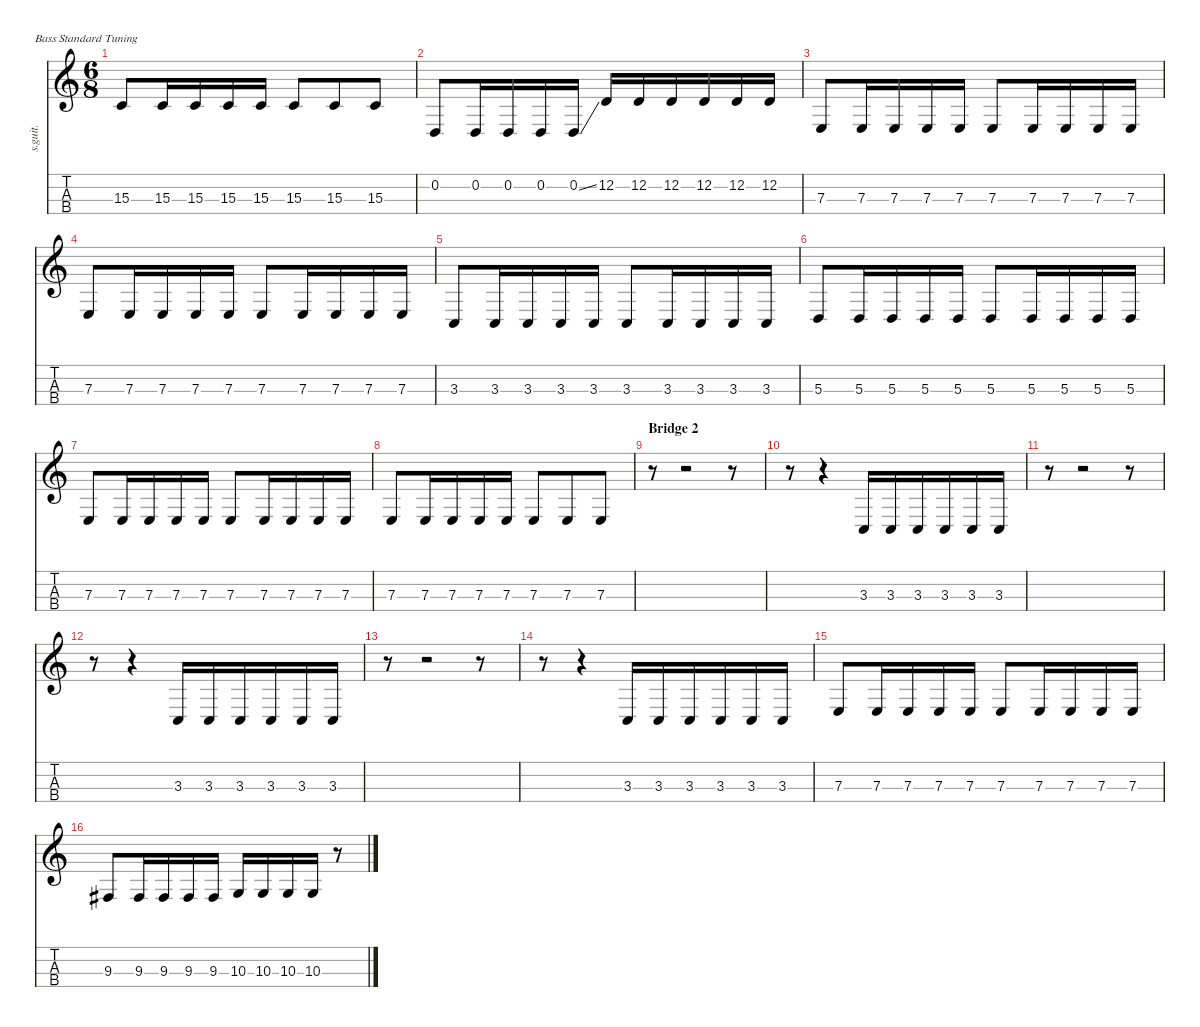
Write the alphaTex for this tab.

\defaultSystemsLayout 4
\hideDynamics
\bracketExtendMode nobrackets
\track ("Matt (Bass)" "s.guit.") {instrument electricbasspick}
\staff {score tabs}
\tuning (G2 D2 A1 E1)
\ts (6 8)
\tempo (94 hide)
\clef g2
\ks c
15.3.8{lyrics (0 "") lyrics (1 "") lyrics (2 "") lyrics (3 "") lyrics (4 "") dy f} 15.3.16{lyrics (0 "") lyrics (1 "") lyrics (2 "") lyrics (3 "") lyrics (4 "")} 15.3.16{lyrics (0 "") lyrics (1 "") lyrics (2 "") lyrics (3 "") lyrics (4 "")} 15.3.16{lyrics (0 "") lyrics (1 "") lyrics (2 "") lyrics (3 "") lyrics (4 "")} 15.3.16{lyrics (0 "") lyrics (1 "") lyrics (2 "") lyrics (3 "") lyrics (4 "")} 15.3.8{lyrics (0 "") lyrics (1 "") lyrics (2 "") lyrics (3 "") lyrics (4 "")} 15.3.8{lyrics (0 "") lyrics (1 "") lyrics (2 "") lyrics (3 "") lyrics (4 "")} 15.3.8{lyrics (0 "") lyrics (1 "") lyrics (2 "") lyrics (3 "") lyrics (4 "")} |
0.2.8{lyrics (0 "") lyrics (1 "") lyrics (2 "") lyrics (3 "") lyrics (4 "")} 0.2.16{lyrics (0 "") lyrics (1 "") lyrics (2 "") lyrics (3 "") lyrics (4 "")} 0.2.16{lyrics (0 "") lyrics (1 "") lyrics (2 "") lyrics (3 "") lyrics (4 "")} 0.2.16{lyrics (0 "") lyrics (1 "") lyrics (2 "") lyrics (3 "") lyrics (4 "")} 0.2{ss}.16{lyrics (0 "") lyrics (1 "") lyrics (2 "") lyrics (3 "") lyrics (4 "")} 12.2.16{lyrics (0 "") lyrics (1 "") lyrics (2 "") lyrics (3 "") lyrics (4 "")} 12.2.16{lyrics (0 "") lyrics (1 "") lyrics (2 "") lyrics (3 "") lyrics (4 "")} 12.2.16{lyrics (0 "") lyrics (1 "") lyrics (2 "") lyrics (3 "") lyrics (4 "")} 12.2.16{lyrics (0 "") lyrics (1 "") lyrics (2 "") lyrics (3 "") lyrics (4 "")} 12.2.16{lyrics (0 "") lyrics (1 "") lyrics (2 "") lyrics (3 "") lyrics (4 "")} 12.2.16{lyrics (0 "") lyrics (1 "") lyrics (2 "") lyrics (3 "") lyrics (4 "")} |
7.3.8{lyrics (0 "") lyrics (1 "") lyrics (2 "") lyrics (3 "") lyrics (4 "")} 7.3.16{lyrics (0 "") lyrics (1 "") lyrics (2 "") lyrics (3 "") lyrics (4 "")} 7.3.16{lyrics (0 "") lyrics (1 "") lyrics (2 "") lyrics (3 "") lyrics (4 "")} 7.3.16{lyrics (0 "") lyrics (1 "") lyrics (2 "") lyrics (3 "") lyrics (4 "")} 7.3.16{lyrics (0 "") lyrics (1 "") lyrics (2 "") lyrics (3 "") lyrics (4 "")} 7.3.8{lyrics (0 "") lyrics (1 "") lyrics (2 "") lyrics (3 "") lyrics (4 "")} 7.3.16{lyrics (0 "") lyrics (1 "") lyrics (2 "") lyrics (3 "") lyrics (4 "")} 7.3.16{lyrics (0 "") lyrics (1 "") lyrics (2 "") lyrics (3 "") lyrics (4 "")} 7.3.16{lyrics (0 "") lyrics (1 "") lyrics (2 "") lyrics (3 "") lyrics (4 "")} 7.3.16{lyrics (0 "") lyrics (1 "") lyrics (2 "") lyrics (3 "") lyrics (4 "")} |
7.3.8{lyrics (0 "") lyrics (1 "") lyrics (2 "") lyrics (3 "") lyrics (4 "")} 7.3.16{lyrics (0 "") lyrics (1 "") lyrics (2 "") lyrics (3 "") lyrics (4 "")} 7.3.16{lyrics (0 "") lyrics (1 "") lyrics (2 "") lyrics (3 "") lyrics (4 "")} 7.3.16{lyrics (0 "") lyrics (1 "") lyrics (2 "") lyrics (3 "") lyrics (4 "")} 7.3.16{lyrics (0 "") lyrics (1 "") lyrics (2 "") lyrics (3 "") lyrics (4 "")} 7.3.8{lyrics (0 "") lyrics (1 "") lyrics (2 "") lyrics (3 "") lyrics (4 "")} 7.3.16{lyrics (0 "") lyrics (1 "") lyrics (2 "") lyrics (3 "") lyrics (4 "")} 7.3.16{lyrics (0 "") lyrics (1 "") lyrics (2 "") lyrics (3 "") lyrics (4 "")} 7.3.16{lyrics (0 "") lyrics (1 "") lyrics (2 "") lyrics (3 "") lyrics (4 "")} 7.3.16{lyrics (0 "") lyrics (1 "") lyrics (2 "") lyrics (3 "") lyrics (4 "")} |
3.3.8{lyrics (0 "") lyrics (1 "") lyrics (2 "") lyrics (3 "") lyrics (4 "")} 3.3.16{lyrics (0 "") lyrics (1 "") lyrics (2 "") lyrics (3 "") lyrics (4 "")} 3.3.16{lyrics (0 "") lyrics (1 "") lyrics (2 "") lyrics (3 "") lyrics (4 "")} 3.3.16{lyrics (0 "") lyrics (1 "") lyrics (2 "") lyrics (3 "") lyrics (4 "")} 3.3.16{lyrics (0 "") lyrics (1 "") lyrics (2 "") lyrics (3 "") lyrics (4 "")} 3.3.8{lyrics (0 "") lyrics (1 "") lyrics (2 "") lyrics (3 "") lyrics (4 "")} 3.3.16{lyrics (0 "") lyrics (1 "") lyrics (2 "") lyrics (3 "") lyrics (4 "")} 3.3.16{lyrics (0 "") lyrics (1 "") lyrics (2 "") lyrics (3 "") lyrics (4 "")} 3.3.16{lyrics (0 "") lyrics (1 "") lyrics (2 "") lyrics (3 "") lyrics (4 "")} 3.3.16{lyrics (0 "") lyrics (1 "") lyrics (2 "") lyrics (3 "") lyrics (4 "")} |
5.3.8{lyrics (0 "") lyrics (1 "") lyrics (2 "") lyrics (3 "") lyrics (4 "")} 5.3.16{lyrics (0 "") lyrics (1 "") lyrics (2 "") lyrics (3 "") lyrics (4 "")} 5.3.16{lyrics (0 "") lyrics (1 "") lyrics (2 "") lyrics (3 "") lyrics (4 "")} 5.3.16{lyrics (0 "") lyrics (1 "") lyrics (2 "") lyrics (3 "") lyrics (4 "")} 5.3.16{lyrics (0 "") lyrics (1 "") lyrics (2 "") lyrics (3 "") lyrics (4 "")} 5.3.8{lyrics (0 "") lyrics (1 "") lyrics (2 "") lyrics (3 "") lyrics (4 "")} 5.3.16{lyrics (0 "") lyrics (1 "") lyrics (2 "") lyrics (3 "") lyrics (4 "")} 5.3.16{lyrics (0 "") lyrics (1 "") lyrics (2 "") lyrics (3 "") lyrics (4 "")} 5.3.16{lyrics (0 "") lyrics (1 "") lyrics (2 "") lyrics (3 "") lyrics (4 "")} 5.3.16{lyrics (0 "") lyrics (1 "") lyrics (2 "") lyrics (3 "") lyrics (4 "")} |
7.3.8{lyrics (0 "") lyrics (1 "") lyrics (2 "") lyrics (3 "") lyrics (4 "")} 7.3.16{lyrics (0 "") lyrics (1 "") lyrics (2 "") lyrics (3 "") lyrics (4 "")} 7.3.16{lyrics (0 "") lyrics (1 "") lyrics (2 "") lyrics (3 "") lyrics (4 "")} 7.3.16{lyrics (0 "") lyrics (1 "") lyrics (2 "") lyrics (3 "") lyrics (4 "")} 7.3.16{lyrics (0 "") lyrics (1 "") lyrics (2 "") lyrics (3 "") lyrics (4 "")} 7.3.8{lyrics (0 "") lyrics (1 "") lyrics (2 "") lyrics (3 "") lyrics (4 "")} 7.3.16{lyrics (0 "") lyrics (1 "") lyrics (2 "") lyrics (3 "") lyrics (4 "")} 7.3.16{lyrics (0 "") lyrics (1 "") lyrics (2 "") lyrics (3 "") lyrics (4 "")} 7.3.16{lyrics (0 "") lyrics (1 "") lyrics (2 "") lyrics (3 "") lyrics (4 "")} 7.3.16{lyrics (0 "") lyrics (1 "") lyrics (2 "") lyrics (3 "") lyrics (4 "")} |
7.3.8{lyrics (0 "") lyrics (1 "") lyrics (2 "") lyrics (3 "") lyrics (4 "")} 7.3.16{lyrics (0 "") lyrics (1 "") lyrics (2 "") lyrics (3 "") lyrics (4 "")} 7.3.16{lyrics (0 "") lyrics (1 "") lyrics (2 "") lyrics (3 "") lyrics (4 "")} 7.3.16{lyrics (0 "") lyrics (1 "") lyrics (2 "") lyrics (3 "") lyrics (4 "")} 7.3.16{lyrics (0 "") lyrics (1 "") lyrics (2 "") lyrics (3 "") lyrics (4 "")} 7.3.8{lyrics (0 "") lyrics (1 "") lyrics (2 "") lyrics (3 "") lyrics (4 "")} 7.3.8{lyrics (0 "") lyrics (1 "") lyrics (2 "") lyrics (3 "") lyrics (4 "")} 7.3.8{lyrics (0 "") lyrics (1 "") lyrics (2 "") lyrics (3 "") lyrics (4 "")} |
\section ("" "Bridge 2")
r.8 r.2 r.8 |
r.8 r.4 3.3.16{lyrics (0 "") lyrics (1 "") lyrics (2 "") lyrics (3 "") lyrics (4 "")} 3.3.16{lyrics (0 "") lyrics (1 "") lyrics (2 "") lyrics (3 "") lyrics (4 "")} 3.3.16{lyrics (0 "") lyrics (1 "") lyrics (2 "") lyrics (3 "") lyrics (4 "")} 3.3.16{lyrics (0 "") lyrics (1 "") lyrics (2 "") lyrics (3 "") lyrics (4 "")} 3.3.16{lyrics (0 "") lyrics (1 "") lyrics (2 "") lyrics (3 "") lyrics (4 "")} 3.3.16{lyrics (0 "") lyrics (1 "") lyrics (2 "") lyrics (3 "") lyrics (4 "")} |
r.8 r.2 r.8 |
r.8 r.4 3.3.16{lyrics (0 "") lyrics (1 "") lyrics (2 "") lyrics (3 "") lyrics (4 "")} 3.3.16{lyrics (0 "") lyrics (1 "") lyrics (2 "") lyrics (3 "") lyrics (4 "")} 3.3.16{lyrics (0 "") lyrics (1 "") lyrics (2 "") lyrics (3 "") lyrics (4 "")} 3.3.16{lyrics (0 "") lyrics (1 "") lyrics (2 "") lyrics (3 "") lyrics (4 "")} 3.3.16{lyrics (0 "") lyrics (1 "") lyrics (2 "") lyrics (3 "") lyrics (4 "")} 3.3.16{lyrics (0 "") lyrics (1 "") lyrics (2 "") lyrics (3 "") lyrics (4 "")} |
r.8 r.2 r.8 |
r.8 r.4 3.3.16{lyrics (0 "") lyrics (1 "") lyrics (2 "") lyrics (3 "") lyrics (4 "")} 3.3.16{lyrics (0 "") lyrics (1 "") lyrics (2 "") lyrics (3 "") lyrics (4 "")} 3.3.16{lyrics (0 "") lyrics (1 "") lyrics (2 "") lyrics (3 "") lyrics (4 "")} 3.3.16{lyrics (0 "") lyrics (1 "") lyrics (2 "") lyrics (3 "") lyrics (4 "")} 3.3.16{lyrics (0 "") lyrics (1 "") lyrics (2 "") lyrics (3 "") lyrics (4 "")} 3.3.16{lyrics (0 "") lyrics (1 "") lyrics (2 "") lyrics (3 "") lyrics (4 "")} |
7.3.8{lyrics (0 "") lyrics (1 "") lyrics (2 "") lyrics (3 "") lyrics (4 "")} 7.3.16{lyrics (0 "") lyrics (1 "") lyrics (2 "") lyrics (3 "") lyrics (4 "")} 7.3.16{lyrics (0 "") lyrics (1 "") lyrics (2 "") lyrics (3 "") lyrics (4 "")} 7.3.16{lyrics (0 "") lyrics (1 "") lyrics (2 "") lyrics (3 "") lyrics (4 "")} 7.3.16{lyrics (0 "") lyrics (1 "") lyrics (2 "") lyrics (3 "") lyrics (4 "")} 7.3.8{lyrics (0 "") lyrics (1 "") lyrics (2 "") lyrics (3 "") lyrics (4 "")} 7.3.16{lyrics (0 "") lyrics (1 "") lyrics (2 "") lyrics (3 "") lyrics (4 "")} 7.3.16{lyrics (0 "") lyrics (1 "") lyrics (2 "") lyrics (3 "") lyrics (4 "")} 7.3.16{lyrics (0 "") lyrics (1 "") lyrics (2 "") lyrics (3 "") lyrics (4 "")} 7.3.16{lyrics (0 "") lyrics (1 "") lyrics (2 "") lyrics (3 "") lyrics (4 "")} |
9.3{acc #}.8{lyrics (0 "") lyrics (1 "") lyrics (2 "") lyrics (3 "") lyrics (4 "")} 9.3{acc #}.16{lyrics (0 "") lyrics (1 "") lyrics (2 "") lyrics (3 "") lyrics (4 "")} 9.3{acc #}.16{lyrics (0 "") lyrics (1 "") lyrics (2 "") lyrics (3 "") lyrics (4 "")} 9.3{acc #}.16{lyrics (0 "") lyrics (1 "") lyrics (2 "") lyrics (3 "") lyrics (4 "")} 9.3{acc #}.16{lyrics (0 "") lyrics (1 "") lyrics (2 "") lyrics (3 "") lyrics (4 "")} 10.3.16{lyrics (0 "") lyrics (1 "") lyrics (2 "") lyrics (3 "") lyrics (4 "")} 10.3.16{lyrics (0 "") lyrics (1 "") lyrics (2 "") lyrics (3 "") lyrics (4 "")} 10.3.16{lyrics (0 "") lyrics (1 "") lyrics (2 "") lyrics (3 "") lyrics (4 "")} 10.3.16{lyrics (0 "") lyrics (1 "") lyrics (2 "") lyrics (3 "") lyrics (4 "")} r.8
